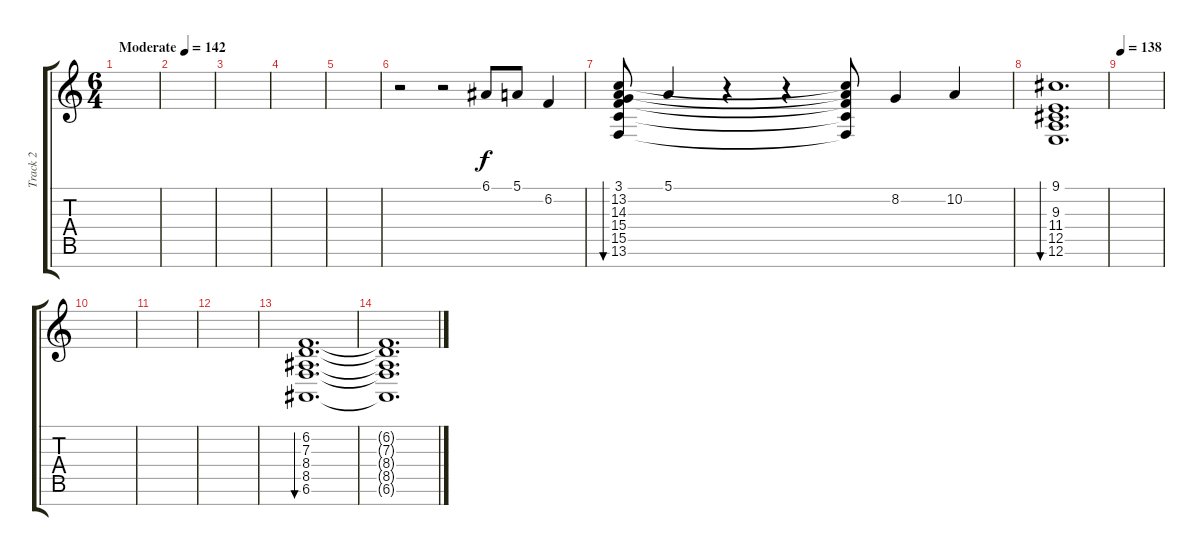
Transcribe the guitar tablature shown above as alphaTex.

\track ("Track 2" "Track 2") {instrument acousticgrandpiano}
\staff {score tabs}
\tuning (E4 B3 G3 D3 A2 E2 B1) {hide}
\ts (6 4)
\tempo (142 "Moderate")
\clef g2
\ks c
|
|
|
|
|
r.2 r.2 6.1.8 5.1.8 6.2.4 |
(3.1 13.2 14.3 15.4 15.5 13.6).8{bu 120} 5.1.4 r.4 r.4 (13.2{t} 14.3{t} 15.4{t} 15.5{t} 13.6{t}).8 8.2.4 10.2.4 |
(9.1 9.3 11.4 12.5 12.6).1{d bu 120} |
\tempo 138
|
|
|
|
(6.2 7.3 8.4 8.5 6.6).1{d bu 120} |
(6.2{t} 7.3{t} 8.4{t} 8.5{t} 6.6{t}).1{d}
